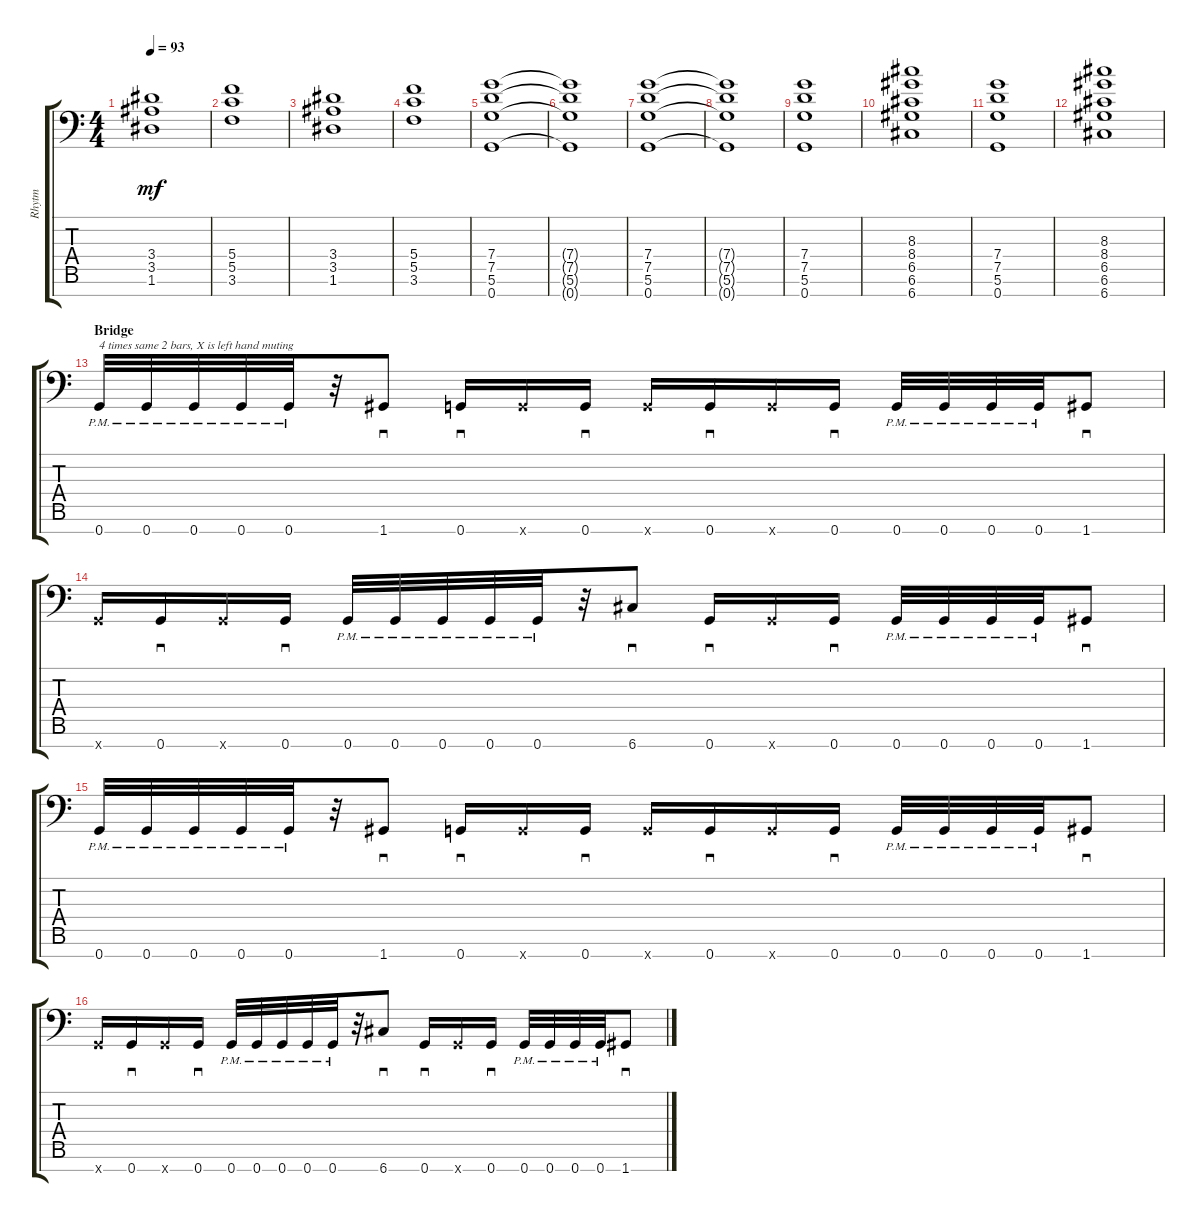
\track ("Rhytm" "Rhytm") {solo instrument distortionguitar}
\staff {score tabs}
\tuning (D4 A3 F3 C3 G2 D2 G1) {hide}
\ts (4 4)
\tempo 93
\clef f4
\ks c
(3.4 3.5 1.6).1{dy mf} |
(5.4 5.5 3.6).1 |
(3.4 3.5 1.6).1 |
(5.4 5.5 3.6).1 |
(7.4 7.5 5.6 0.7).1 |
(7.4{t} 7.5{t} 5.6{t} 0.7{t}).1 |
(7.4 7.5 5.6 0.7).1 |
(7.4{t} 7.5{t} 5.6{t} 0.7{t}).1 |
(7.4 7.5 5.6 0.7).1 |
(8.3 8.4 6.5 6.6 6.7).1 |
(7.4 7.5 5.6 0.7).1 |
(8.3 8.4 6.5 6.6 6.7).1 |
\section ("" "Bridge")
0.7{pm}.32{txt "4 times same 2 bars, X is left hand muting"} 0.7{pm}.32 0.7{pm}.32 0.7{pm}.32 0.7{pm}.32 r.32 1.7.8{sd} 0.7.16{sd} 0.7{x}.16 0.7.16{sd} 0.7{x}.16 0.7.16{sd} 0.7{x}.16 0.7.16{sd} 0.7{pm}.32 0.7{pm}.32 0.7{pm}.32 0.7{pm}.32 1.7.8{sd} |
0.7{x}.16 0.7.16{sd} 0.7{x}.16 0.7.16{sd} 0.7{pm}.32 0.7{pm}.32 0.7{pm}.32 0.7{pm}.32 0.7{pm}.32 r.32 6.7.8{sd} 0.7.16{sd} 0.7{x}.16 0.7.16{sd} 0.7{pm}.32 0.7{pm}.32 0.7{pm}.32 0.7{pm}.32 1.7.8{sd} |
0.7{pm}.32 0.7{pm}.32 0.7{pm}.32 0.7{pm}.32 0.7{pm}.32 r.32 1.7.8{sd} 0.7.16{sd} 0.7{x}.16 0.7.16{sd} 0.7{x}.16 0.7.16{sd} 0.7{x}.16 0.7.16{sd} 0.7{pm}.32 0.7{pm}.32 0.7{pm}.32 0.7{pm}.32 1.7.8{sd} |
0.7{x}.16 0.7.16{sd} 0.7{x}.16 0.7.16{sd} 0.7{pm}.32 0.7{pm}.32 0.7{pm}.32 0.7{pm}.32 0.7{pm}.32 r.32 6.7.8{sd} 0.7.16{sd} 0.7{x}.16 0.7.16{sd} 0.7{pm}.32 0.7{pm}.32 0.7{pm}.32 0.7{pm}.32 1.7.8{sd}
